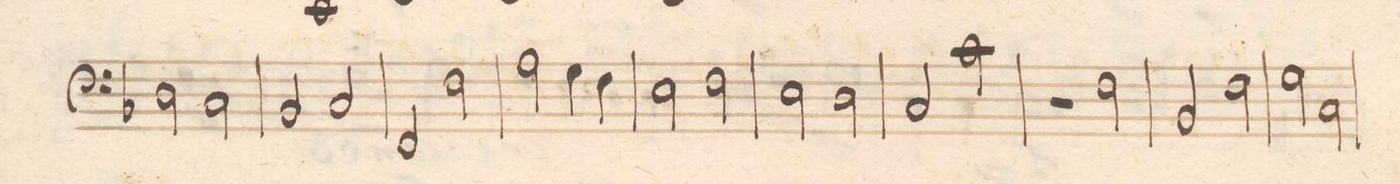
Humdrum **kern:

**kern	**dynam
*I"Baſso e Violoncello.	*
*clefF4	*
*k[b-]	*
*met(c|)	*
*M2/2	*
2D\	.
2C\	.
=43	=43
2BB-/	.
2C/	.
=44	=44
2FF/	.
2F\	.
=45	=45
2A\	.
4G\	.
4F\	.
=46	=46
2E\	.
2F\	.
=47	=47
2E\	.
2D\	.
=48	=48
2C/	.
2c\	.
=49	=49
2r	.
2F\	.
=50	=50
2BB-/	.
2F\	.
=51	=51
2G\	.
2C\	.
=52	=52
*-	*-
